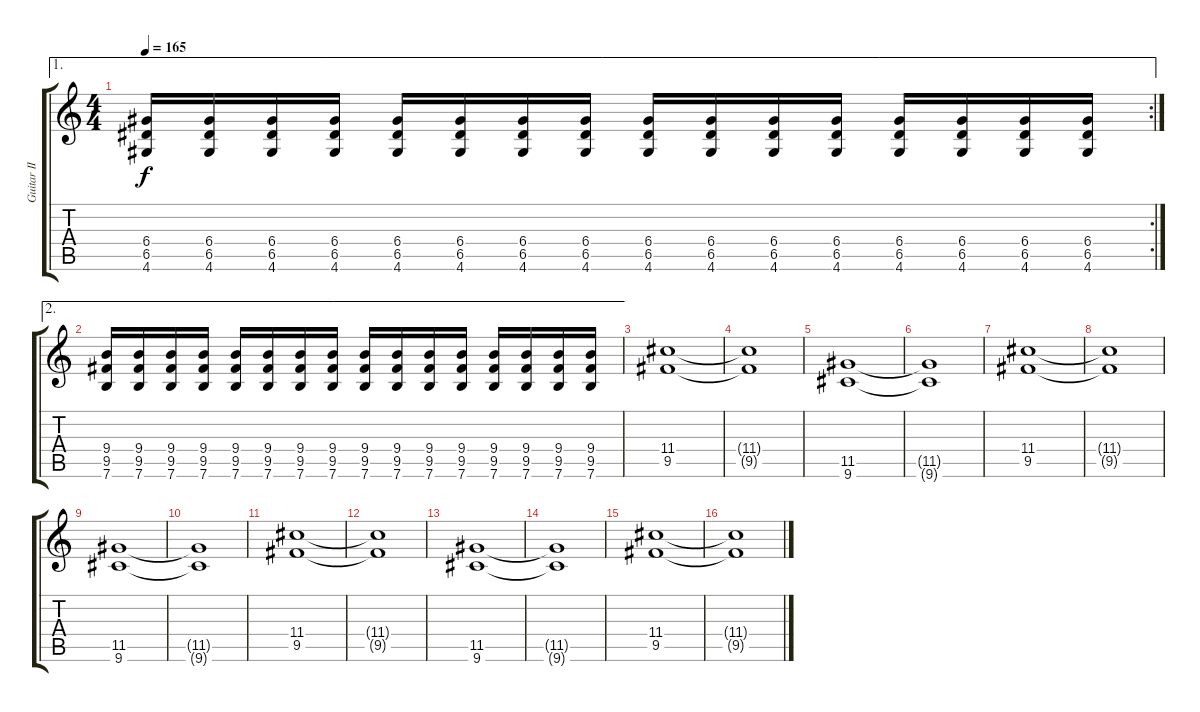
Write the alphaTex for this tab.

\track ("Guitar II" "Guitar II") {instrument distortionguitar}
\staff {score tabs}
\tuning (E4 B3 G3 D3 A2 E2) {hide}
\ae 1
\rc 2
\ts (4 4)
\tempo 165
\clef g2
\ks c
(6.4 6.5 4.6).16{dy f} (6.4 6.5 4.6).16 (6.4 6.5 4.6).16 (6.4 6.5 4.6).16 (6.4 6.5 4.6).16 (6.4 6.5 4.6).16 (6.4 6.5 4.6).16 (6.4 6.5 4.6).16 (6.4 6.5 4.6).16 (6.4 6.5 4.6).16 (6.4 6.5 4.6).16 (6.4 6.5 4.6).16 (6.4 6.5 4.6).16 (6.4 6.5 4.6).16 (6.4 6.5 4.6).16 (6.4 6.5 4.6).16 |
\ae 2
(9.4 9.5 7.6).16 (9.4 9.5 7.6).16 (9.4 9.5 7.6).16 (9.4 9.5 7.6).16 (9.4 9.5 7.6).16 (9.4 9.5 7.6).16 (9.4 9.5 7.6).16 (9.4 9.5 7.6).16 (9.4 9.5 7.6).16 (9.4 9.5 7.6).16 (9.4 9.5 7.6).16 (9.4 9.5 7.6).16 (9.4 9.5 7.6).16 (9.4 9.5 7.6).16 (9.4 9.5 7.6).16 (9.4 9.5 7.6).16 |
(11.4 9.5).1 |
(11.4{t} 9.5{t}).1 |
(11.5 9.6).1 |
(11.5{t} 9.6{t}).1 |
(11.4 9.5).1 |
(11.4{t} 9.5{t}).1 |
(11.5 9.6).1 |
(11.5{t} 9.6{t}).1 |
(11.4 9.5).1 |
(11.4{t} 9.5{t}).1 |
(11.5 9.6).1 |
(11.5{t} 9.6{t}).1 |
(11.4 9.5).1 |
(11.4{t} 9.5{t}).1
